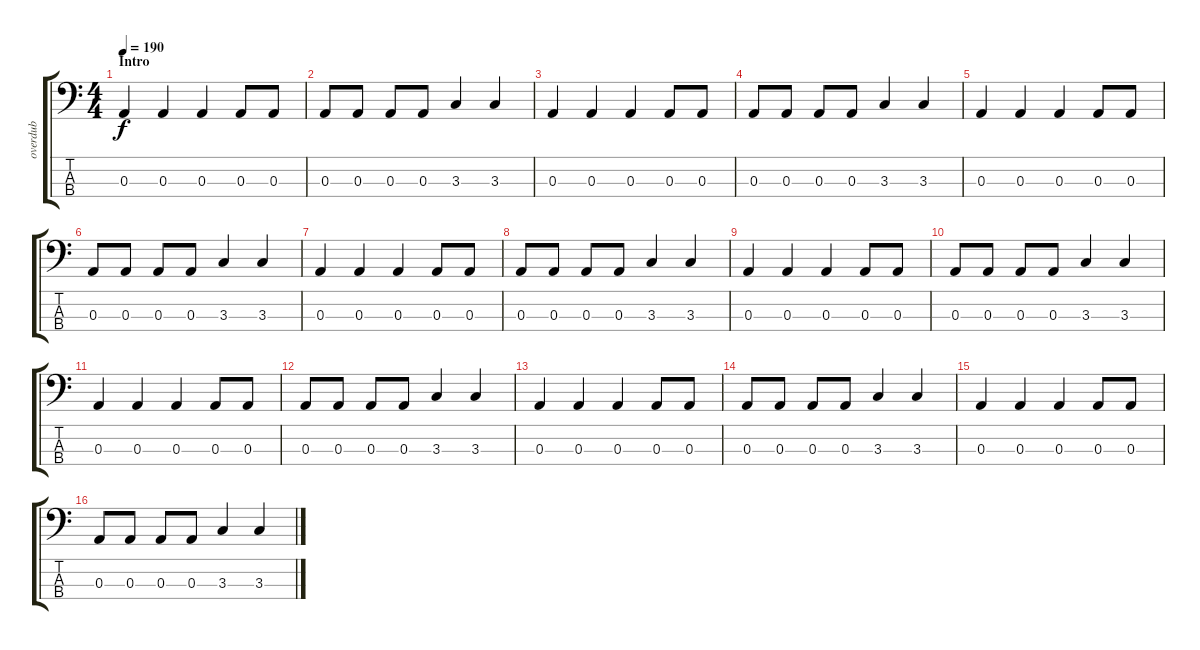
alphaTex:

\track ("overdub" "overdub") {instrument slapbass2}
\staff {score tabs}
\tuning (G2 D2 A1 E1) {hide}
\ts (4 4)
\section ("" "Intro")
\tempo 190
\clef f4
\ks c
0.3.4{dy f instrument slapbass2} 0.3.4 0.3.4 0.3.8 0.3.8 |
0.3.8 0.3.8 0.3.8 0.3.8 3.3.4 3.3.4 |
0.3.4 0.3.4 0.3.4 0.3.8 0.3.8 |
0.3.8 0.3.8 0.3.8 0.3.8 3.3.4 3.3.4 |
0.3.4 0.3.4 0.3.4 0.3.8 0.3.8 |
0.3.8 0.3.8 0.3.8 0.3.8 3.3.4 3.3.4 |
0.3.4 0.3.4 0.3.4 0.3.8 0.3.8 |
0.3.8 0.3.8 0.3.8 0.3.8 3.3.4 3.3.4 |
0.3.4 0.3.4 0.3.4 0.3.8 0.3.8 |
0.3.8 0.3.8 0.3.8 0.3.8 3.3.4 3.3.4 |
0.3.4 0.3.4 0.3.4 0.3.8 0.3.8 |
0.3.8 0.3.8 0.3.8 0.3.8 3.3.4 3.3.4 |
0.3.4 0.3.4 0.3.4 0.3.8 0.3.8 |
0.3.8 0.3.8 0.3.8 0.3.8 3.3.4 3.3.4 |
0.3.4 0.3.4 0.3.4 0.3.8 0.3.8 |
0.3.8 0.3.8 0.3.8 0.3.8 3.3.4 3.3.4
